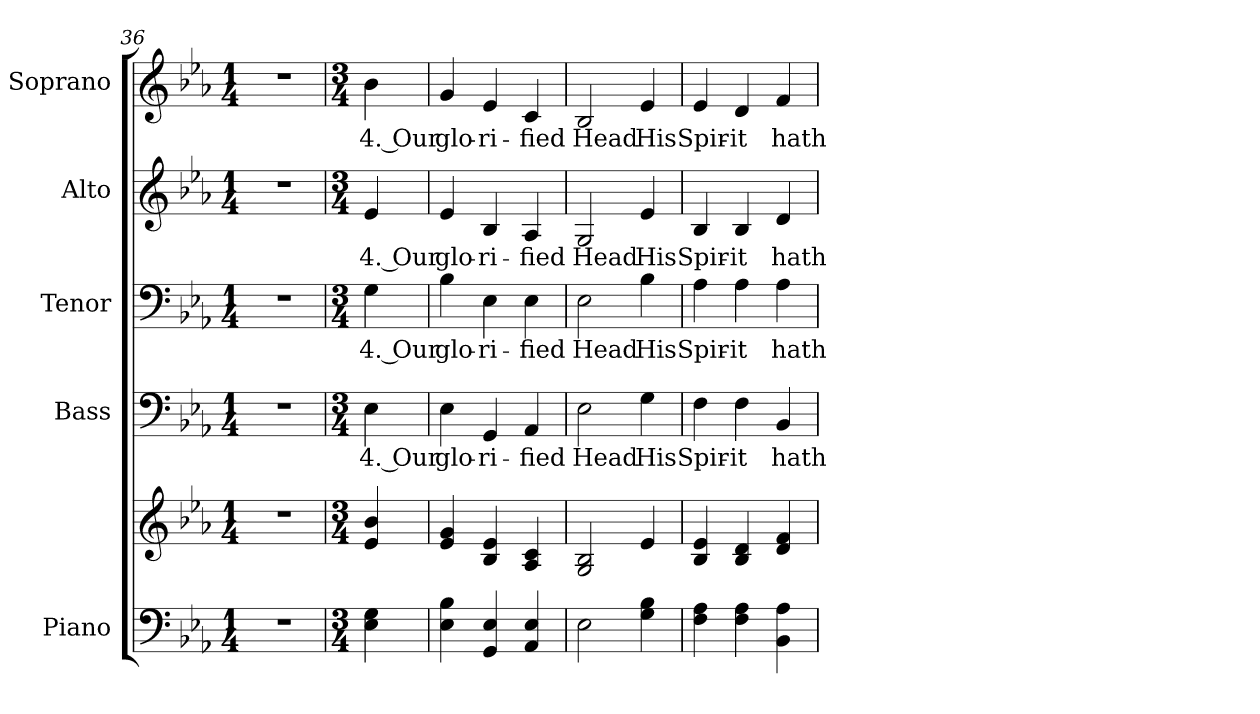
**kern	**kern	**kern	**text	**kern	**text	**kern	**text	**kern	**text
*part5	*part5	*part4	*part4	*part3	*part3	*part2	*part2	*part1	*part1
*staff6	*staff5	*staff4	*staff4	*staff3	*staff3	*staff2	*staff2	*staff1	*staff1
*I"Piano	*	*I"Bass	*	*I"Tenor	*	*I"Alto	*	*I"Soprano	*
*I'Pno.	*	*I'B.	*	*I'T.	*	*I'A.	*	*I'S.	*
!!LO:PB:g=z
*clefF4	*clefG2	*clefF4	*	*clefF4	*	*clefG2	*	*clefG2	*
*k[b-e-a-]	*k[b-e-a-]	*k[b-e-a-]	*	*k[b-e-a-]	*	*k[b-e-a-]	*	*k[b-e-a-]	*
*E-:	*E-:	*E-:	*	*E-:	*	*E-:	*	*E-:	*
*M1/4	*M1/4	*M1/4	*	*M1/4	*	*M1/4	*	*M1/4	*
=36	=36	=36	=36	=36	=36	=36	=36	=36	=36
!LO:N:vis=1	!LO:N:vis=1	!LO:N:vis=1	!	!LO:N:vis=1	!	!LO:N:vis=1	!	!	!
4r	4r	4r	.	4r	.	4r	.	4r	.
=37	=37	=37	=37	=37	=37	=37	=37	=37	=37
*M3/4	*M3/4	*M3/4	*	*M3/4	*	*M3/4	*	*M3/4	*
!	!	!	!LO:LY:b:color=#000000	!	!	!	!	!	!
!	!	!	!	!	!LO:LY:b:color=#000000	!	!	!	!
!	!	!	!	!	!	!	!LO:LY:b:color=#000000	!	!
!	!	!	!	!	!	!	!	!	!LO:LY:b:color=#000000
4E-i\ 4Gi	4e-i/ 4b-i	4E-i\	4. Our	4Gi\	4. Our	4e-i/	4. Our	4b-i\	4. Our
=38	=38	=38	=38	=38	=38	=38	=38	=38	=38
!	!	!	!LO:LY:b:color=#000000	!	!	!	!	!	!
!	!	!	!	!	!LO:LY:b:color=#000000	!	!	!	!
!	!	!	!	!	!	!	!LO:LY:b:color=#000000	!	!
!	!	!	!	!	!	!	!	!	!LO:LY:b:color=#000000
4E-i\ 4B-i	4e-i/ 4gi	4E-i\	glo-	4B-i\	glo-	4e-i/	glo-	4gi/	glo-
!	!	!	!LO:LY:b:color=#000000	!	!	!	!	!	!
!	!	!	!	!	!LO:LY:b:color=#000000	!	!	!	!
!	!	!	!	!	!	!	!LO:LY:b:color=#000000	!	!
!	!	!	!	!	!	!	!	!	!LO:LY:b:color=#000000
4GGi/ 4E-i	4B-i/ 4e-i	4GGi/	-ri-	4E-i\	-ri-	4B-i/	-ri-	4e-i/	-ri-
!	!	!	!LO:LY:b:color=#000000	!	!	!	!	!	!
!	!	!	!	!	!LO:LY:b:color=#000000	!	!	!	!
!	!	!	!	!	!	!	!LO:LY:b:color=#000000	!	!
!	!	!	!	!	!	!	!	!	!LO:LY:b:color=#000000
4AA-i/ 4E-i	4A-i/ 4ci	4AA-i/	-fied	4E-i\	-fied	4A-i/	-fied	4ci/	-fied
!!LO:PB:g=z
=39	=39	=39	=39	=39	=39	=39	=39	=39	=39
!	!	!	!LO:LY:b:color=#000000	!	!	!	!	!	!
!	!	!	!	!	!LO:LY:b:color=#000000	!	!	!	!
!	!	!	!	!	!	!	!LO:LY:b:color=#000000	!	!
!	!	!	!	!	!	!	!	!	!LO:LY:b:color=#000000
2E-i\	2Gi/ 2B-i	2E-i\	Head	2E-i\	Head	2Gi/	Head	2B-i/	Head
!	!	!	!LO:LY:b:color=#000000	!	!	!	!	!	!
!	!	!	!	!	!LO:LY:b:color=#000000	!	!	!	!
!	!	!	!	!	!	!	!LO:LY:b:color=#000000	!	!
!	!	!	!	!	!	!	!	!	!LO:LY:b:color=#000000
4Gi\ 4B-i	4e-i/	4Gi\	His	4B-i\	His	4e-i/	His	4e-i/	His
=40	=40	=40	=40	=40	=40	=40	=40	=40	=40
!	!	!	!LO:LY:b:color=#000000	!	!	!	!	!	!
!	!	!	!	!	!LO:LY:b:color=#000000	!	!	!	!
!	!	!	!	!	!	!	!LO:LY:b:color=#000000	!	!
!	!	!	!	!	!	!	!	!	!LO:LY:b:color=#000000
4Fi\ 4A-i	4B-i/ 4e-i	4Fi\	Spir-	4A-i\	Spir-	4B-i/	Spir-	4e-i/	Spir-
!	!	!	!LO:LY:b:color=#000000	!	!	!	!	!	!
!	!	!	!	!	!LO:LY:b:color=#000000	!	!	!	!
!	!	!	!	!	!	!	!LO:LY:b:color=#000000	!	!
!	!	!	!	!	!	!	!	!	!LO:LY:b:color=#000000
4Fi\ 4A-i	4B-i/ 4di	4Fi\	-it	4A-i\	-it	4B-i/	-it	4di/	-it
!	!	!	!LO:LY:b:color=#000000	!	!	!	!	!	!
!	!	!	!	!	!LO:LY:b:color=#000000	!	!	!	!
!	!	!	!	!	!	!	!LO:LY:b:color=#000000	!	!
!	!	!	!	!	!	!	!	!	!LO:LY:b:color=#000000
4BB-i\ 4A-i	4di/ 4fi	4BB-i/	hath	4A-i\	hath	4di/	hath	4fi/	hath
=	=	=	=	=	=	=	=	=	=
*-	*-	*-	*-	*-	*-	*-	*-	*-	*-
